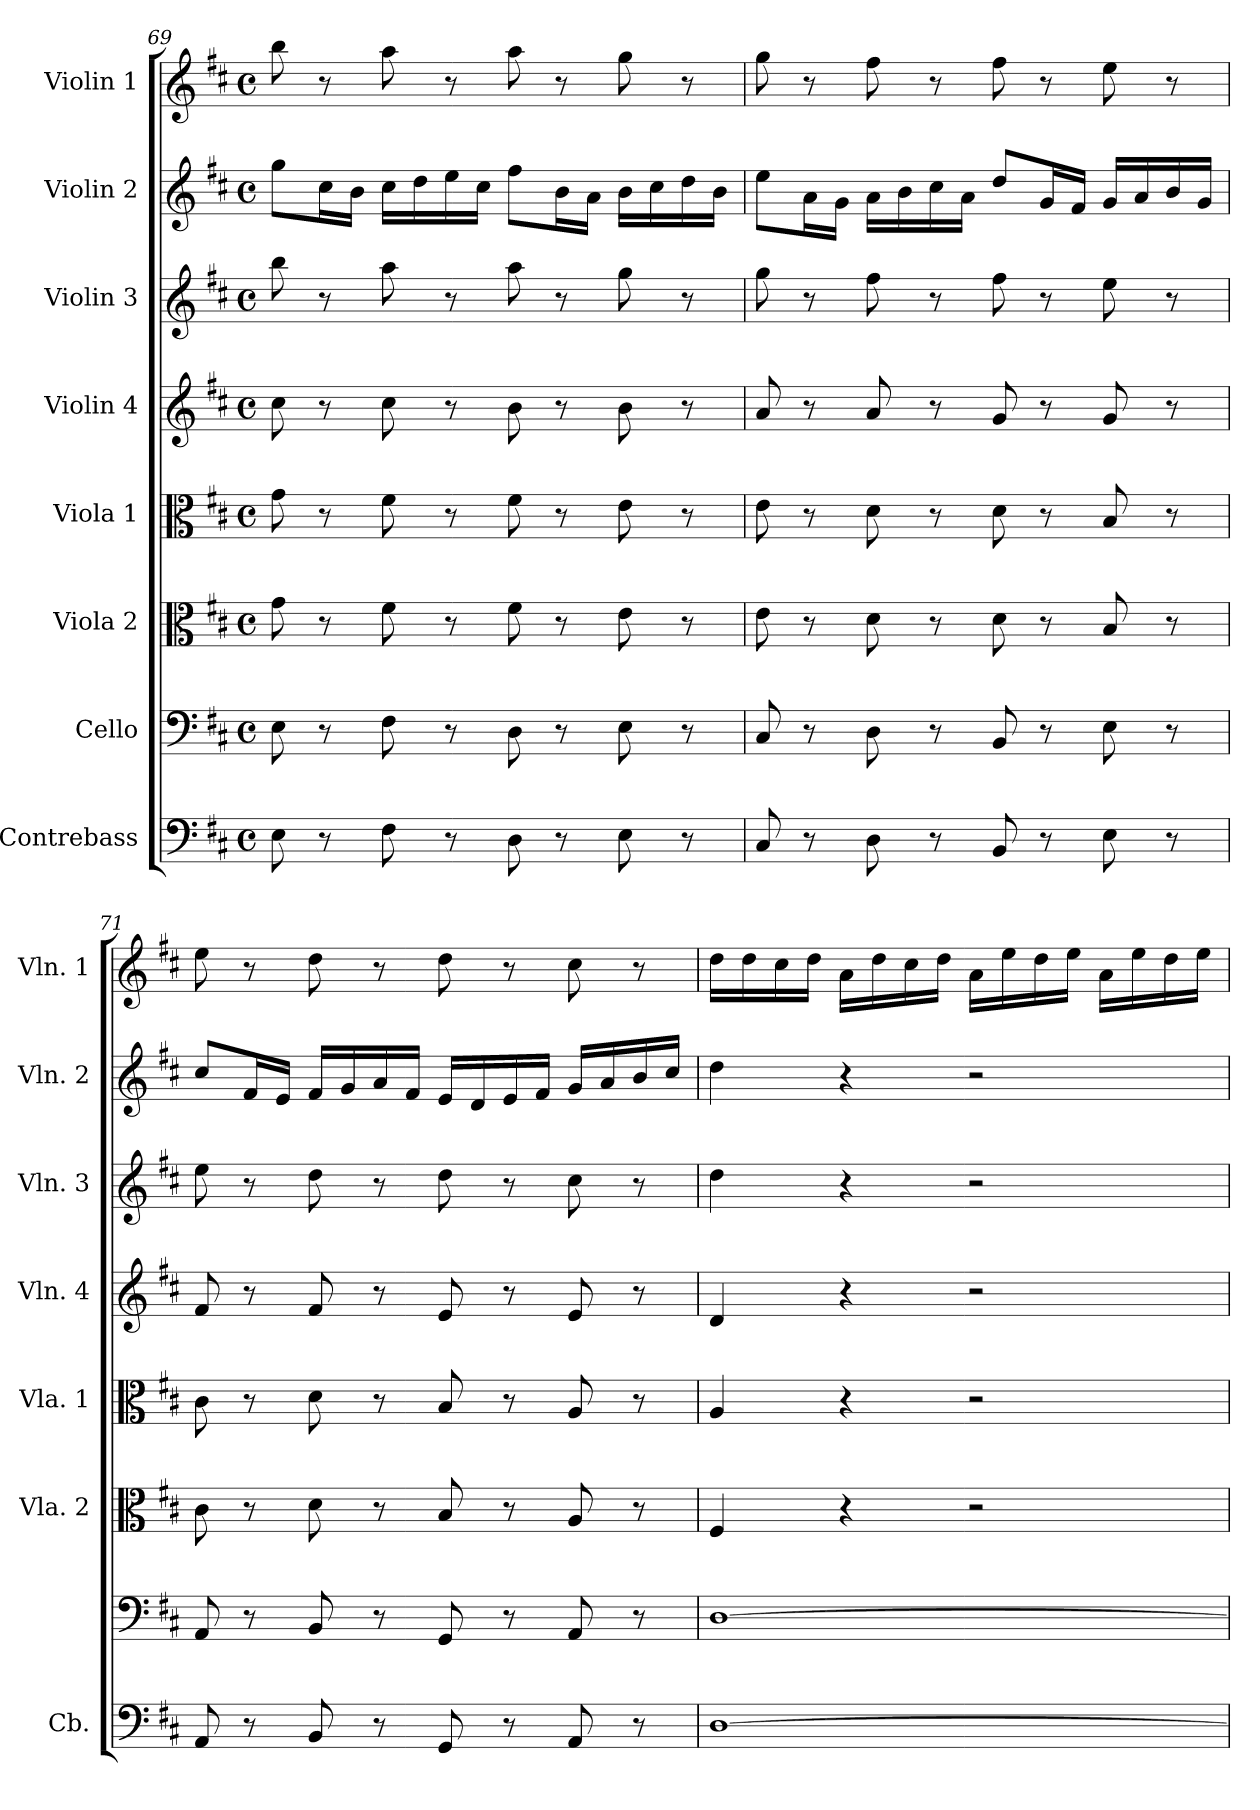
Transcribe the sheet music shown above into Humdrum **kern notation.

**kern	**kern	**kern	**kern	**kern	**kern	**kern	**kern
*part8	*part7	*part6	*part5	*part4	*part3	*part2	*part1
*staff8	*staff7	*staff6	*staff5	*staff4	*staff3	*staff2	*staff1
*I"Contrebass	*I"Cello	*I"Viola 2	*I"Viola 1	*I"Violin 4	*I"Violin 3	*I"Violin 2	*I"Violin 1
*I'Cb.	*	*I'Vla. 2	*I'Vla. 1	*I'Vln. 4	*I'Vln. 3	*I'Vln. 2	*I'Vln. 1
*clefF4	*clefF4	*clefC3	*clefC3	*clefG2	*clefG2	*clefG2	*clefG2
*ITrd7c12	*	*	*	*	*	*	*
*k[f#c#]	*k[f#c#]	*k[f#c#]	*k[f#c#]	*k[f#c#]	*k[f#c#]	*k[f#c#]	*k[f#c#]
*M4/4	*M4/4	*M4/4	*M4/4	*M4/4	*M4/4	*M4/4	*M4/4
*met(c)	*met(c)	*met(c)	*met(c)	*met(c)	*met(c)	*met(c)	*met(c)
=69	=69	=69	=69	=69	=69	=69	=69
8EE\	8E\	8g\	8g\	8cc#\	8bb\	8gg\L	8bb\
8r	8r	8r	8r	8r	8r	16cc#\L	8r
.	.	.	.	.	.	16b\JJ	.
8FF#\	8F#\	8f#\	8f#\	8cc#\	8aa\	16cc#\LL	8aa\
.	.	.	.	.	.	16dd\	.
8r	8r	8r	8r	8r	8r	16ee\	8r
.	.	.	.	.	.	16cc#\JJ	.
8DD\	8D\	8f#\	8f#\	8b\	8aa\	8ff#\L	8aa\
8r	8r	8r	8r	8r	8r	16b\L	8r
.	.	.	.	.	.	16a\JJ	.
8EE\	8E\	8e\	8e\	8b\	8gg\	16b\LL	8gg\
.	.	.	.	.	.	16cc#\	.
8r	8r	8r	8r	8r	8r	16dd\	8r
.	.	.	.	.	.	16b\JJ	.
=70	=70	=70	=70	=70	=70	=70	=70
8CC#/	8C#/	8e\	8e\	8a/	8gg\	8ee\L	8gg\
8r	8r	8r	8r	8r	8r	16a\L	8r
.	.	.	.	.	.	16g\JJ	.
8DD\	8D\	8d\	8d\	8a/	8ff#\	16a\LL	8ff#\
.	.	.	.	.	.	16b\	.
8r	8r	8r	8r	8r	8r	16cc#\	8r
.	.	.	.	.	.	16a\JJ	.
8BBB/	8BB/	8d\	8d\	8g/	8ff#\	8dd/L	8ff#\
8r	8r	8r	8r	8r	8r	16g/L	8r
.	.	.	.	.	.	16f#/JJ	.
8EE\	8E\	8B/	8B/	8g/	8ee\	16g/LL	8ee\
.	.	.	.	.	.	16a/	.
8r	8r	8r	8r	8r	8r	16b/	8r
.	.	.	.	.	.	16g/JJ	.
!!LO:PB:g=z
=71	=71	=71	=71	=71	=71	=71	=71
8AAA/	8AA/	8c#\	8c#\	8f#/	8ee\	8cc#/L	8ee\
8r	8r	8r	8r	8r	8r	16f#/L	8r
.	.	.	.	.	.	16e/JJ	.
8BBB/	8BB/	8d\	8d\	8f#/	8dd\	16f#/LL	8dd\
.	.	.	.	.	.	16g/	.
8r	8r	8r	8r	8r	8r	16a/	8r
.	.	.	.	.	.	16f#/JJ	.
8GGG/	8GG/	8B/	8B/	8e/	8dd\	16e/LL	8dd\
.	.	.	.	.	.	16d/	.
8r	8r	8r	8r	8r	8r	16e/	8r
.	.	.	.	.	.	16f#/JJ	.
8AAA/	8AA/	8A/	8A/	8e/	8cc#\	16g/LL	8cc#\
.	.	.	.	.	.	16a/	.
8r	8r	8r	8r	8r	8r	16b/	8r
.	.	.	.	.	.	16cc#/JJ	.
=72	=72	=72	=72	=72	=72	=72	=72
[1DD	[1D	4F#/	4A/	4d/	4dd\	4dd\	16dd\LL
.	.	.	.	.	.	.	16dd\
.	.	.	.	.	.	.	16cc#\
.	.	.	.	.	.	.	16dd\JJ
.	.	4r	4r	4r	4r	4r	16a\LL
.	.	.	.	.	.	.	16dd\
.	.	.	.	.	.	.	16cc#\
.	.	.	.	.	.	.	16dd\JJ
.	.	2r	2r	2r	2r	2r	16a\LL
.	.	.	.	.	.	.	16ee\
.	.	.	.	.	.	.	16dd\
.	.	.	.	.	.	.	16ee\JJ
.	.	.	.	.	.	.	16a\LL
.	.	.	.	.	.	.	16ee\
.	.	.	.	.	.	.	16dd\
.	.	.	.	.	.	.	16ee\JJ
=	=	=	=	=	=	=	=
*-	*-	*-	*-	*-	*-	*-	*-
